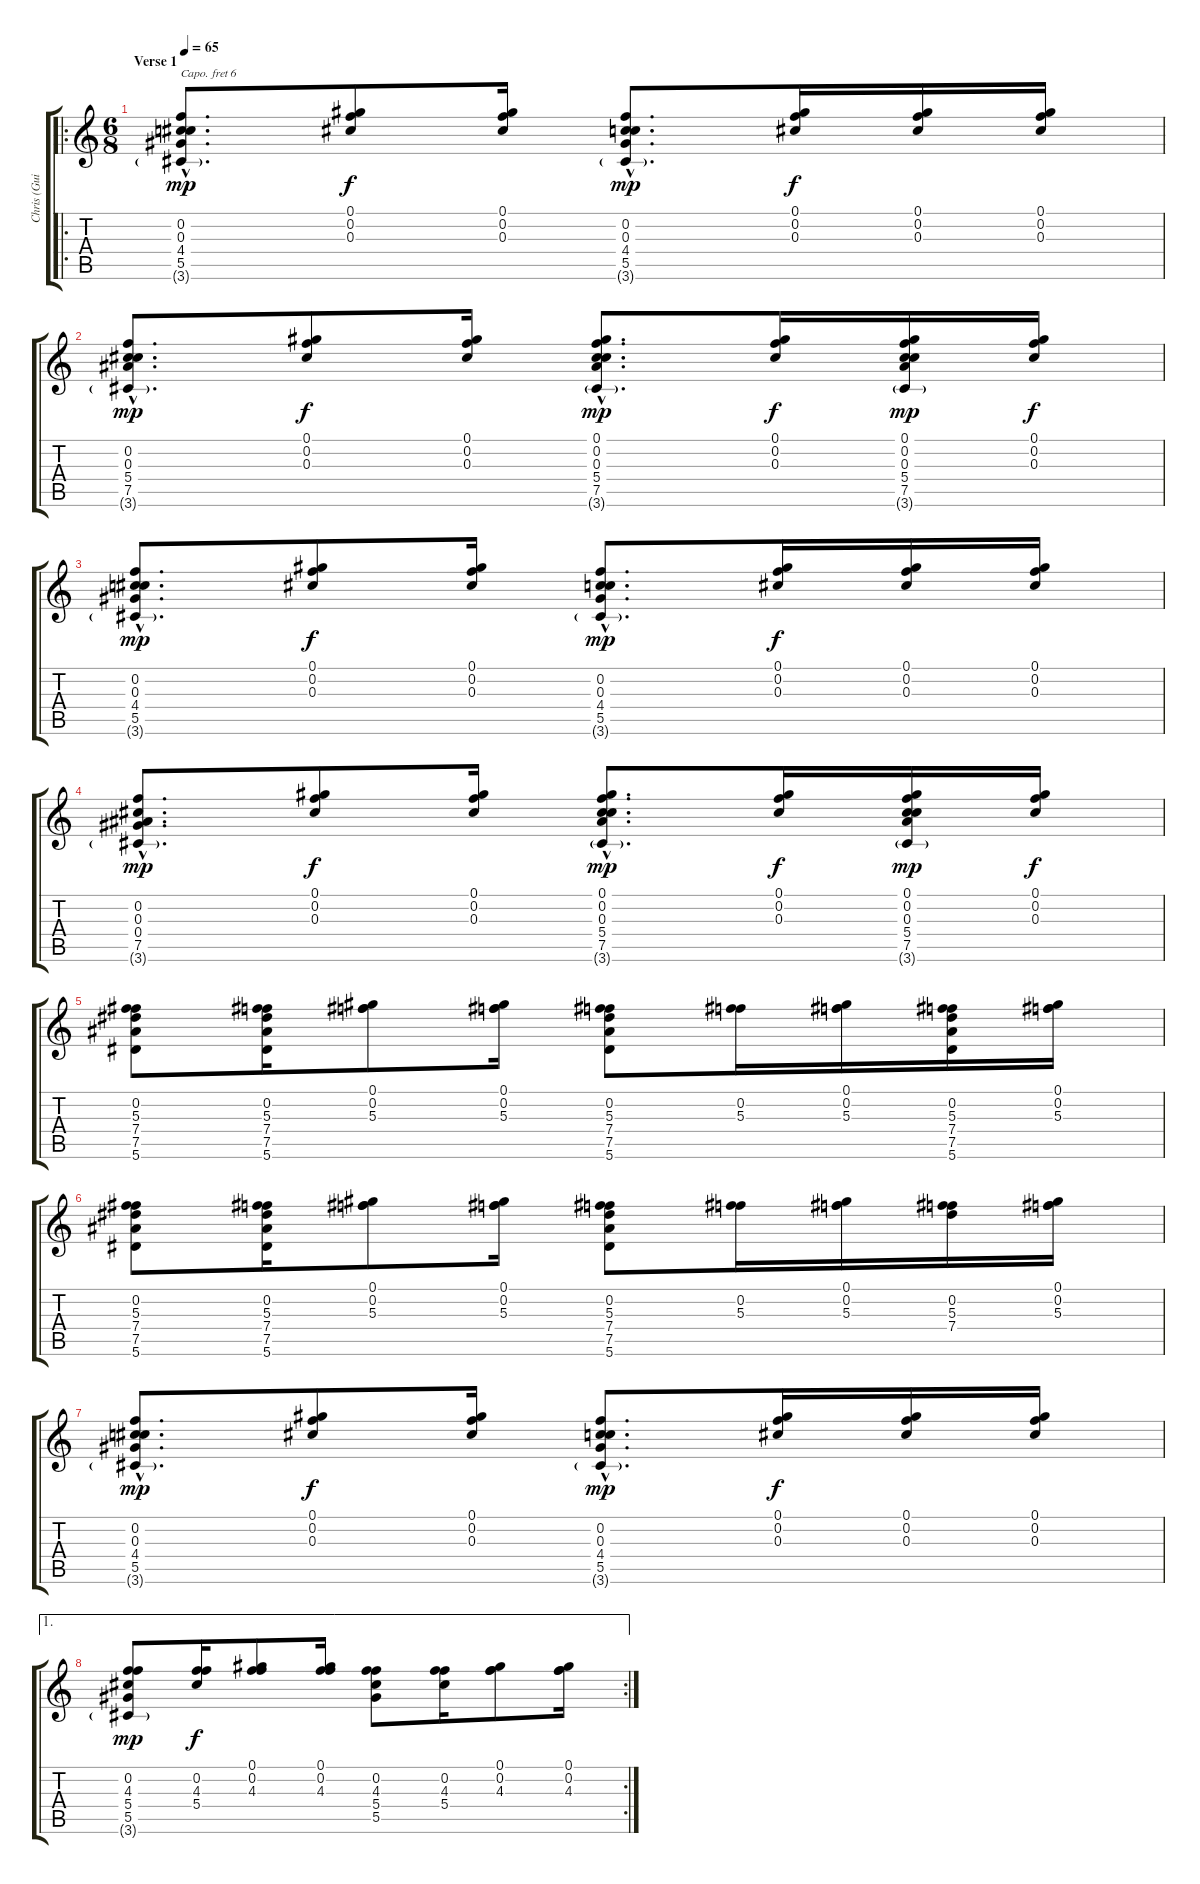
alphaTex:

\track ("Chris (Guitar 1 Capo 6th)" "Chris (Gui") {instrument acousticguitarsteel}
\staff {score tabs}
\capo 6
\tuning (D4 B3 G3 D3 A2 E2) {hide}
\ro
\ts (6 8)
\section ("" "Verse 1")
\tempo 65
\clef g2
\ks c
(0.2{hac} 0.3{hac} 4.4{hac} 5.5{hac} 3.6{g hac}).8{d dy mp} (0.1 0.2 0.3).8{dy f} (0.1 0.2 0.3).16 (0.2{hac} 0.3{hac} 4.4{hac} 5.5{hac} 3.6{g hac}).8{d dy mp} (0.1 0.2 0.3).16{dy f} (0.1 0.2 0.3).16 (0.1 0.2 0.3).16 |
(0.2{hac} 0.3{hac} 5.4{hac} 7.5{hac} 3.6{g hac}).8{d dy mp} (0.1 0.2 0.3).8{dy f} (0.1 0.2 0.3).16 (0.1{hac} 0.2{hac} 0.3{hac} 5.4{hac} 7.5{hac} 3.6{g hac}).8{d dy mp} (0.1 0.2 0.3).16{dy f} (0.1 0.2 0.3 5.4 7.5 3.6{g}).16{dy mp} (0.1 0.2 0.3).16{dy f} |
(0.2{hac} 0.3{hac} 4.4{hac} 5.5{hac} 3.6{g hac}).8{d dy mp} (0.1 0.2 0.3).8{dy f} (0.1 0.2 0.3).16 (0.2{hac} 0.3{hac} 4.4{hac} 5.5{hac} 3.6{g hac}).8{d dy mp} (0.1 0.2 0.3).16{dy f} (0.1 0.2 0.3).16 (0.1 0.2 0.3).16 |
(0.2{hac} 0.3{hac} 0.4{hac} 7.5{hac} 3.6{g hac}).8{d dy mp} (0.1 0.2 0.3).8{dy f} (0.1 0.2 0.3).16 (0.1{hac} 0.2{hac} 0.3{hac} 5.4{hac} 7.5{hac} 3.6{g hac}).8{d dy mp} (0.1 0.2 0.3).16{dy f} (0.1 0.2 0.3 5.4 7.5 3.6{g}).16{dy mp} (0.1 0.2 0.3).16{dy f} |
(0.2 5.3 7.4 7.5 5.6).8 (0.2 5.3 7.4 7.5 5.6).16 (0.1 0.2 5.3).8 (0.1 0.2 5.3).16 (0.2 5.3 7.4 7.5 5.6).8 (0.2 5.3).16 (0.1 0.2 5.3).16 (0.2 5.3 7.4 7.5 5.6).16 (0.1 0.2 5.3).16 |
(0.2 5.3 7.4 7.5 5.6).8 (0.2 5.3 7.4 7.5 5.6).16 (0.1 0.2 5.3).8 (0.1 0.2 5.3).16 (0.2 5.3 7.4 7.5 5.6).8 (0.2 5.3).16 (0.1 0.2 5.3).16 (0.2 5.3 7.4).16 (0.1 0.2 5.3).16 |
(0.2{hac} 0.3{hac} 4.4{hac} 5.5{hac} 3.6{g hac}).8{d dy mp} (0.1 0.2 0.3).8{dy f} (0.1 0.2 0.3).16 (0.2{hac} 0.3{hac} 4.4{hac} 5.5{hac} 3.6{g hac}).8{d dy mp} (0.1 0.2 0.3).16{dy f} (0.1 0.2 0.3).16 (0.1 0.2 0.3).16 |
\ae 1
\rc 2
(0.2 4.3 5.4 5.5 3.6{g}).8{dy mp} (0.2 4.3 5.4).16{dy f} (0.1 0.2 4.3).8 (0.1 0.2 4.3).16 (0.2 4.3 5.4 5.5).8 (0.2 4.3 5.4).16 (0.1 0.2 4.3).8 (0.1 0.2 4.3).16
